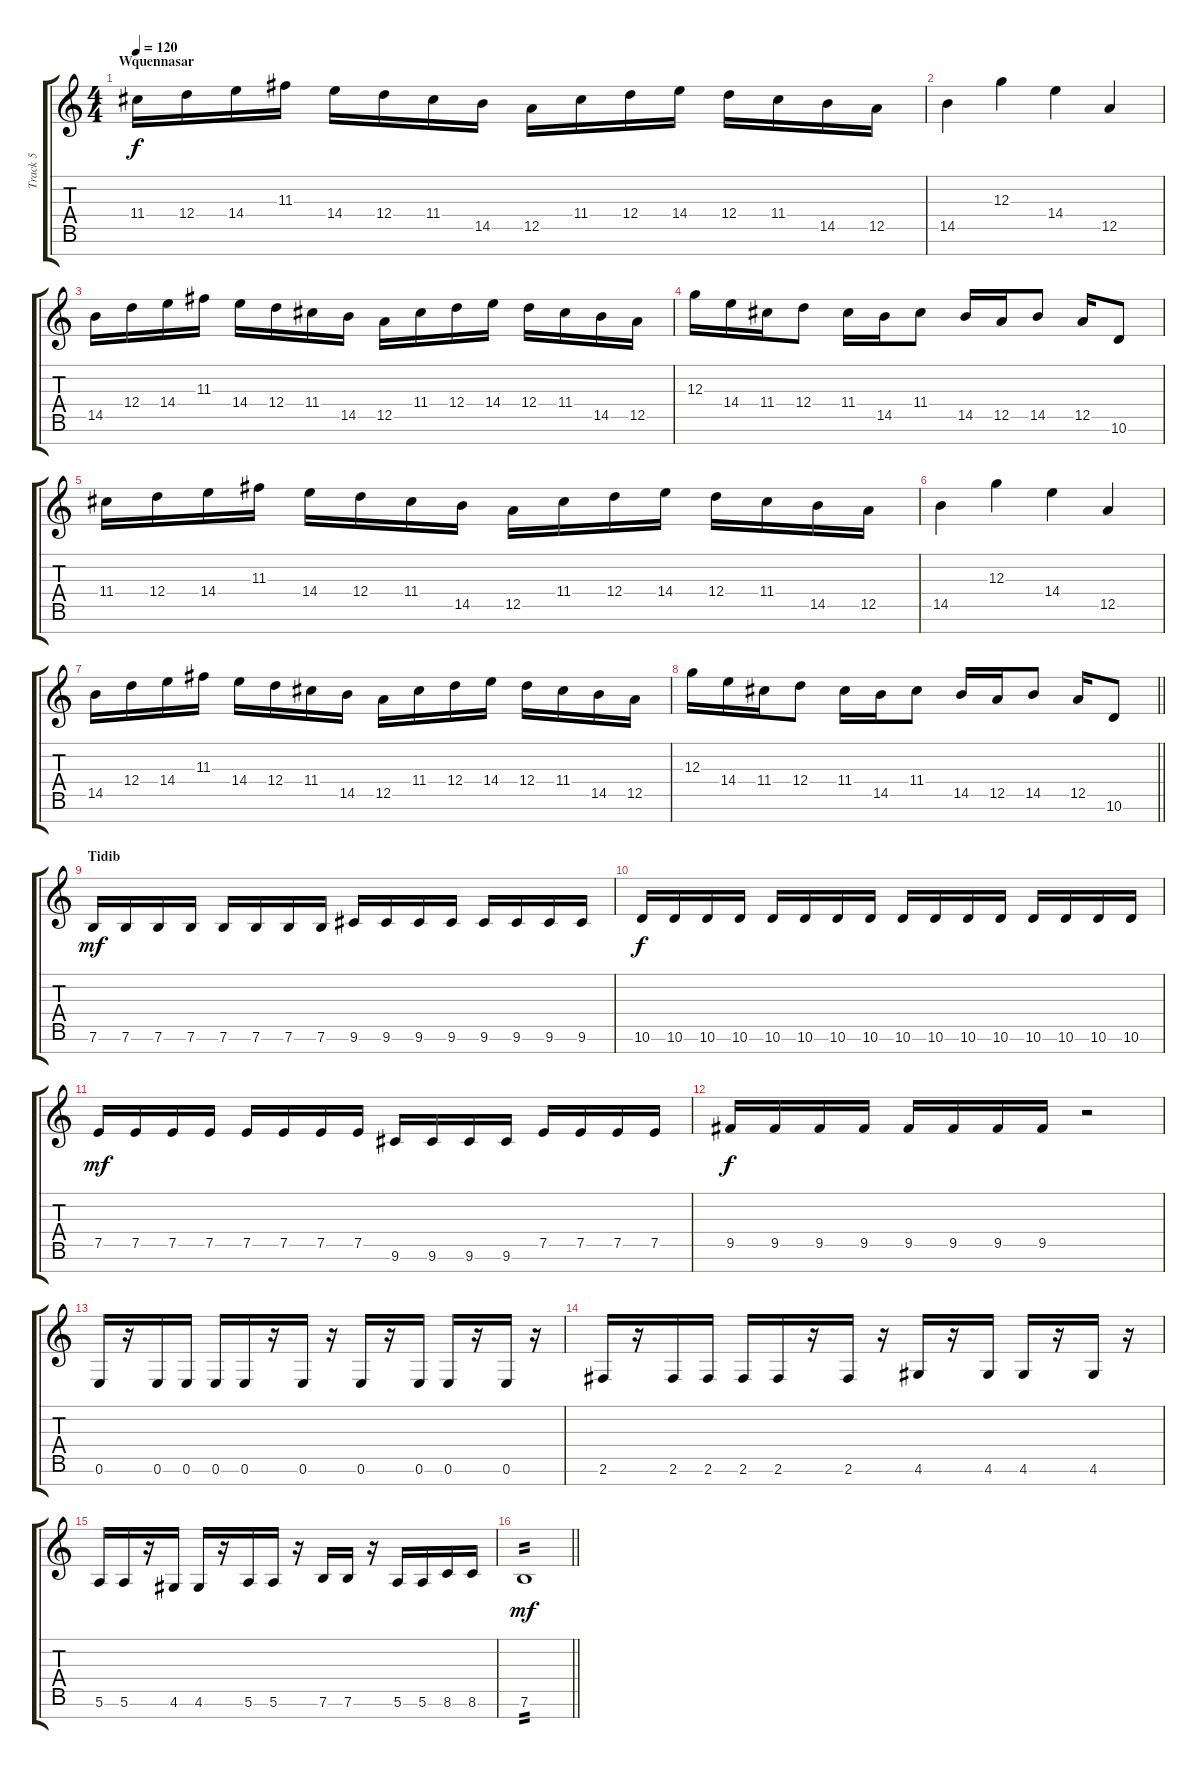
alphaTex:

\track ("Track 5" "Track 5") {instrument distortionguitar}
\staff {score tabs}
\tuning (E4 B3 G3 D3 A2 E2 B1) {hide}
\ts (4 4)
\section ("" "Wquennasar")
\tempo 120
\clef g2
\ks c
11.4.16{dy f volume 14} 12.4.16 14.4.16 11.3.16 14.4.16 12.4.16 11.4.16 14.5.16 12.5.16 11.4.16 12.4.16 14.4.16 12.4.16 11.4.16 14.5.16 12.5.16 |
14.5.4 12.3.4 14.4.4 12.5.4 |
14.5.16 12.4.16 14.4.16 11.3.16 14.4.16 12.4.16 11.4.16 14.5.16 12.5.16 11.4.16 12.4.16 14.4.16 12.4.16 11.4.16 14.5.16 12.5.16 |
12.3.16 14.4.16 11.4.16 12.4.8 11.4.16 14.5.16 11.4.8 14.5.16 12.5.16 14.5.8 12.5.16 10.6.8 |
11.4.16 12.4.16 14.4.16 11.3.16 14.4.16 12.4.16 11.4.16 14.5.16 12.5.16 11.4.16 12.4.16 14.4.16 12.4.16 11.4.16 14.5.16 12.5.16 |
14.5.4 12.3.4 14.4.4 12.5.4 |
14.5.16 12.4.16 14.4.16 11.3.16 14.4.16 12.4.16 11.4.16 14.5.16 12.5.16 11.4.16 12.4.16 14.4.16 12.4.16 11.4.16 14.5.16 12.5.16 |
\barLineRight lightlight
12.3.16 14.4.16 11.4.16 12.4.8 11.4.16 14.5.16 11.4.8 14.5.16 12.5.16 14.5.8 12.5.16 10.6.8 |
\section ("" "Tidib")
7.6.16{dy mf} 7.6.16 7.6.16 7.6.16 7.6.16 7.6.16 7.6.16 7.6.16 9.6.16 9.6.16 9.6.16 9.6.16 9.6.16 9.6.16 9.6.16 9.6.16 |
10.6.16{dy f} 10.6.16 10.6.16 10.6.16 10.6.16 10.6.16 10.6.16 10.6.16 10.6.16 10.6.16 10.6.16 10.6.16 10.6.16 10.6.16 10.6.16 10.6.16 |
7.5.16{dy mf} 7.5.16 7.5.16 7.5.16 7.5.16 7.5.16 7.5.16 7.5.16 9.6.16 9.6.16 9.6.16 9.6.16 7.5.16 7.5.16 7.5.16 7.5.16 |
9.5.16{dy f} 9.5.16 9.5.16 9.5.16 9.5.16 9.5.16 9.5.16 9.5.16 r.2 |
0.6.16 r.16 0.6.16 0.6.16 0.6.16 0.6.16 r.16 0.6.16 r.16 0.6.16 r.16 0.6.16 0.6.16 r.16 0.6.16 r.16 |
2.6.16 r.16 2.6.16 2.6.16 2.6.16 2.6.16 r.16 2.6.16 r.16 4.6.16 r.16 4.6.16 4.6.16 r.16 4.6.16 r.16 |
5.6.16 5.6.16 r.16 4.6.16 4.6.16 r.16 5.6.16 5.6.16 r.16 7.6.16 7.6.16 r.16 5.6.16 5.6.16 8.6.16 8.6.16 |
\barLineRight lightlight
7.6.1{tp 2 dy mf}
